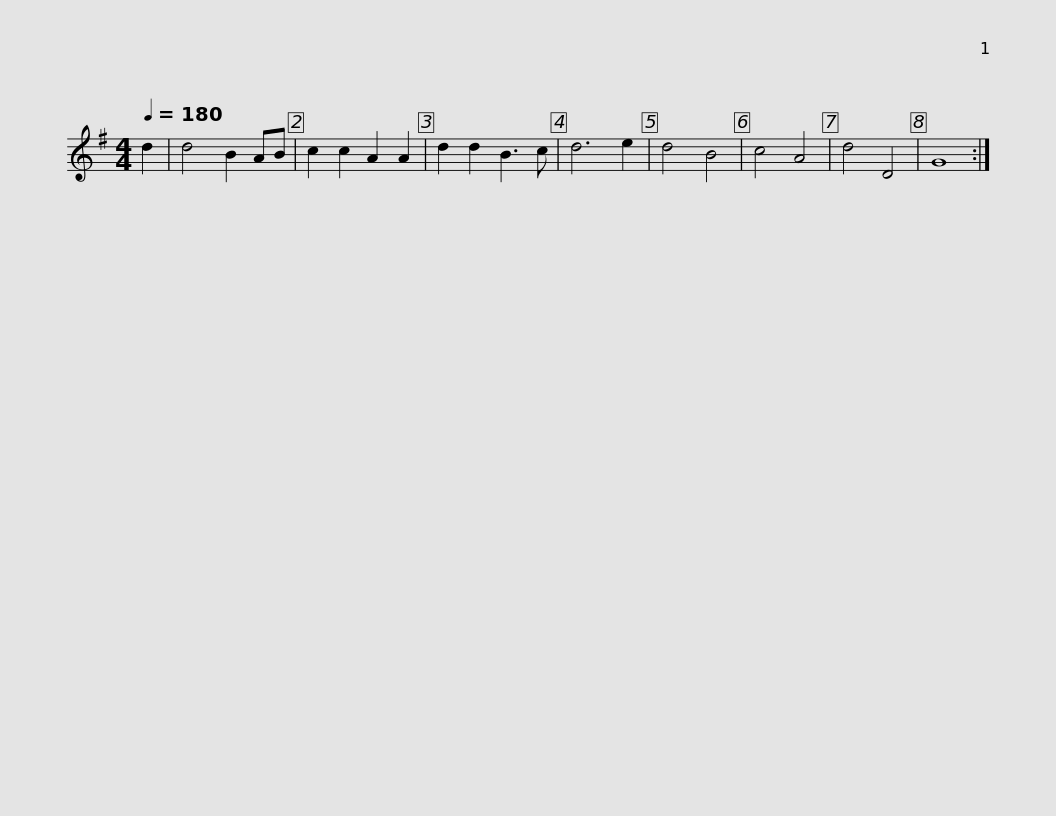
X:1
L:1/8
Q:1/4=180
M:4/4
I:linebreak $
K:G
V:1 treble
V:1
 d2 | d4 B2 AB | c2 c2 A2 A2 | d2 d2 B3 c | d6 e2 | %5
 d4 B4 | c4 A4 | d4 D4 | G8 :| %9
